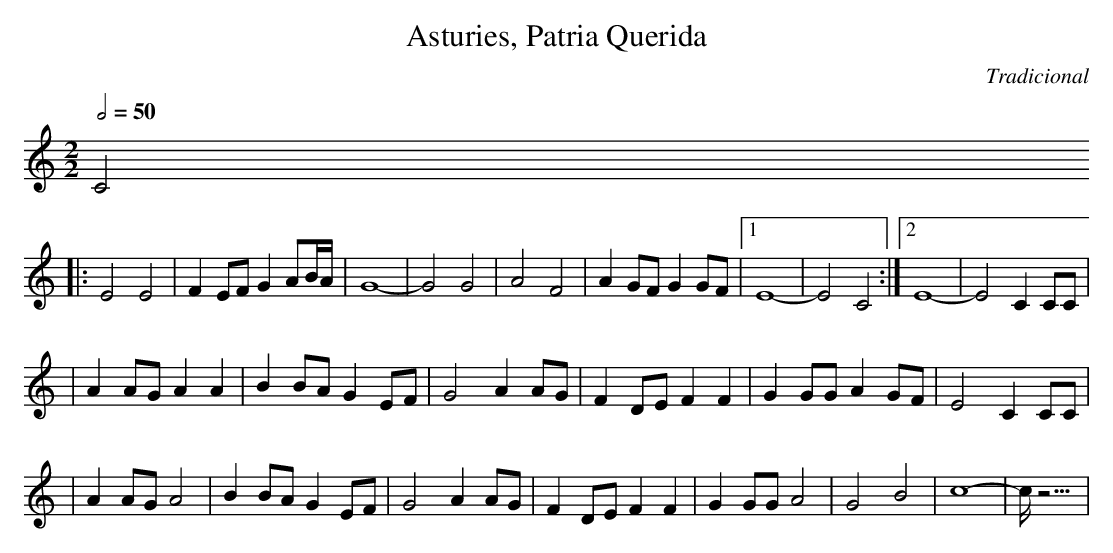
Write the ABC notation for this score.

X:1
T:Asturies, Patria Querida
C:Tradicional
M:2/2
L:1/4
Q:1/2=50
K:C
C2
|: E2 E2|F E/F/ G A/B/4A/4|G4-|G2 G2|A2 F2|A G/F/ G G/F/|[1 E4-|E2 C2 :|[2 E4-|E2 C C/C/|
|A A/G/ A A|B B/A/ G E/F/|G2 A A/G/|F D/E/ F F|G G/G/ A G/F/|E2 C C/C/|
|A A/G/ A2|B B/A/ G E/F/|G2 A A/G/|F D/E/ F F|G G/G/ A2|G2 B2|c4-|c/4 z15/4|
